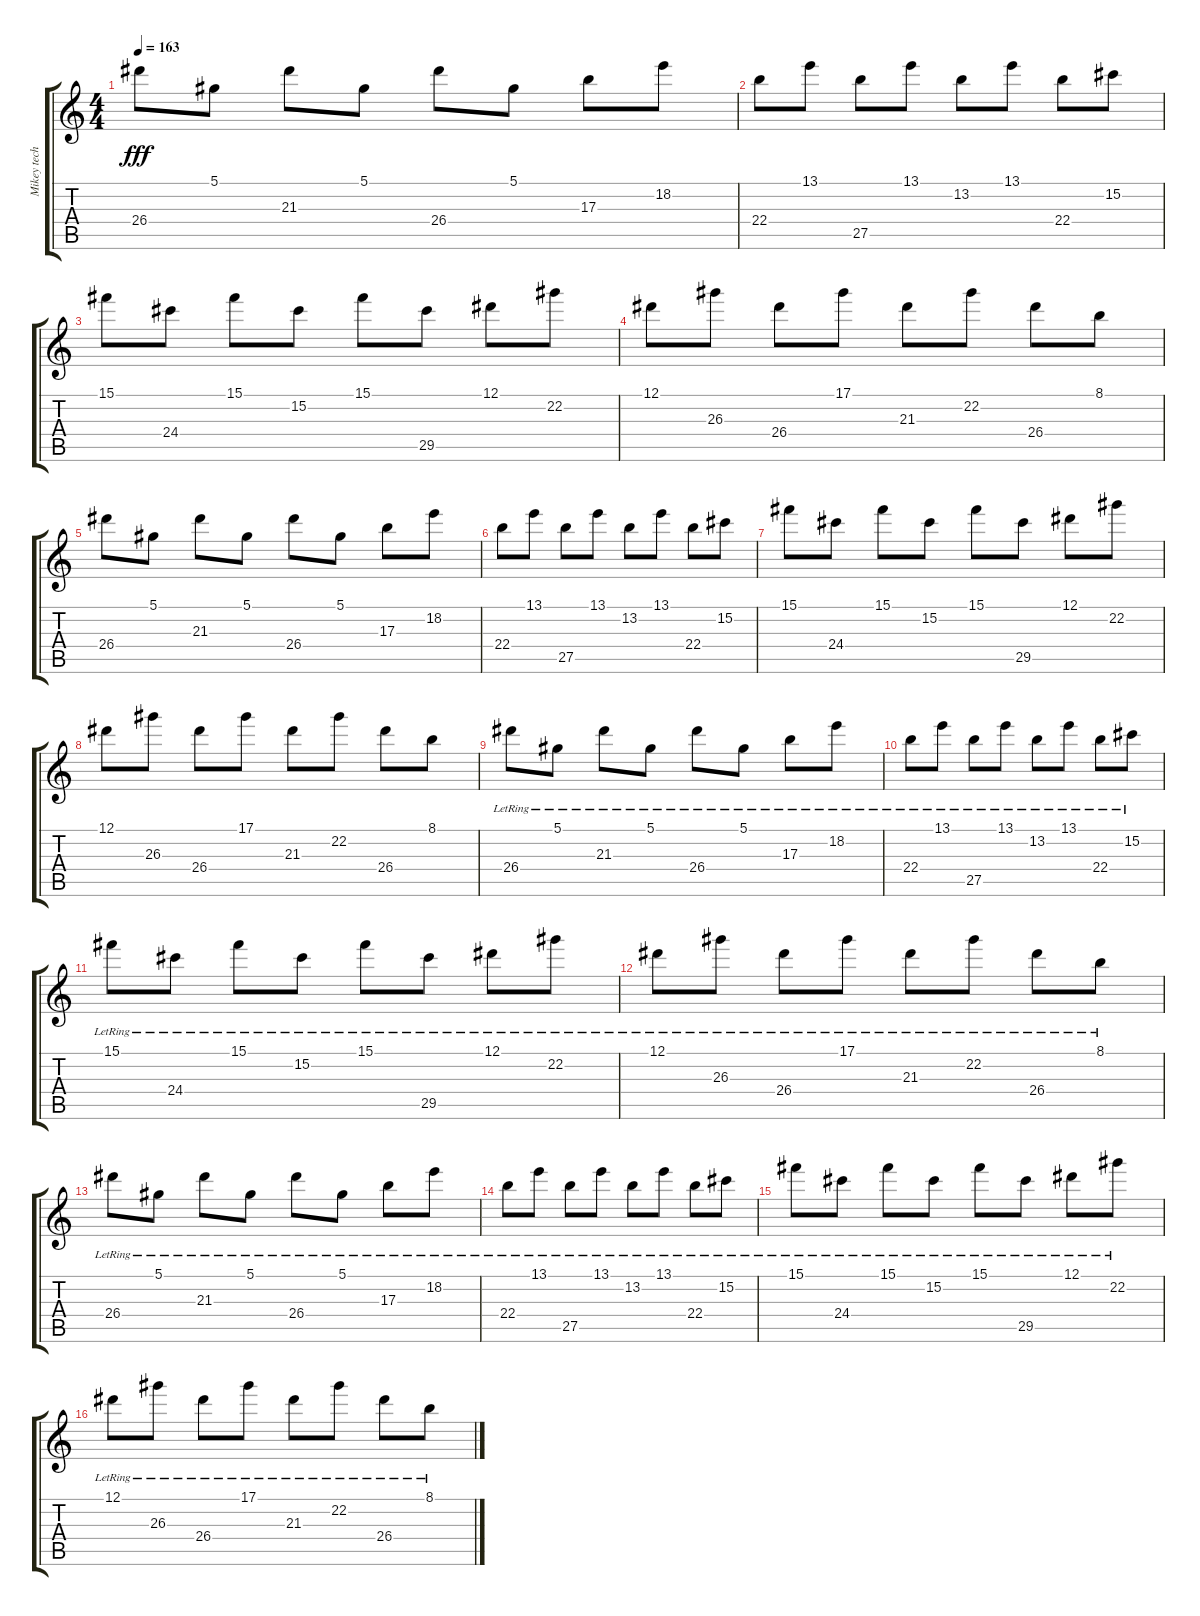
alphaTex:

\track ("Mikey techno shit" "Mikey tech") {instrument synthbass1}
\staff {score tabs}
\tuning (Eb4 Bb3 Gb3 Db3 Ab2 Db2) {hide}
\ts (4 4)
\tempo 163
\clef g2
\ks c
26.4.8{dy fff} 5.1.8 21.3.8 5.1.8 26.4.8 5.1.8 17.3.8 18.2.8 |
22.4.8 13.1.8 27.5.8 13.1.8 13.2.8 13.1.8 22.4.8 15.2.8 |
15.1.8 24.4.8 15.1.8 15.2.8 15.1.8 29.5.8 12.1.8 22.2.8 |
12.1.8 26.3.8 26.4.8 17.1.8 21.3.8 22.2.8 26.4.8 8.1.8 |
26.4.8 5.1.8 21.3.8 5.1.8 26.4.8 5.1.8 17.3.8 18.2.8 |
22.4.8 13.1.8 27.5.8 13.1.8 13.2.8 13.1.8 22.4.8 15.2.8 |
15.1.8 24.4.8 15.1.8 15.2.8 15.1.8 29.5.8 12.1.8 22.2.8 |
12.1.8 26.3.8 26.4.8 17.1.8 21.3.8 22.2.8 26.4.8 8.1.8 |
26.4{lr}.8 5.1{lr}.8 21.3{lr}.8 5.1{lr}.8 26.4{lr}.8 5.1{lr}.8 17.3{lr}.8 18.2{lr}.8 |
22.4{lr}.8 13.1{lr}.8 27.5{lr}.8 13.1{lr}.8 13.2{lr}.8 13.1{lr}.8 22.4{lr}.8 15.2{lr}.8 |
15.1{lr}.8 24.4{lr}.8 15.1{lr}.8 15.2{lr}.8 15.1{lr}.8 29.5{lr}.8 12.1{lr}.8 22.2{lr}.8 |
12.1{lr}.8 26.3{lr}.8 26.4{lr}.8 17.1{lr}.8 21.3{lr}.8 22.2{lr}.8 26.4{lr}.8 8.1{lr}.8 |
26.4{lr}.8 5.1{lr}.8 21.3{lr}.8 5.1{lr}.8 26.4{lr}.8 5.1{lr}.8 17.3{lr}.8 18.2{lr}.8 |
22.4{lr}.8 13.1{lr}.8 27.5{lr}.8 13.1{lr}.8 13.2{lr}.8 13.1{lr}.8 22.4{lr}.8 15.2{lr}.8 |
15.1{lr}.8 24.4{lr}.8 15.1{lr}.8 15.2{lr}.8 15.1{lr}.8 29.5{lr}.8 12.1{lr}.8 22.2{lr}.8 |
12.1{lr}.8 26.3{lr}.8 26.4{lr}.8 17.1{lr}.8 21.3{lr}.8 22.2{lr}.8 26.4{lr}.8 8.1{lr}.8
